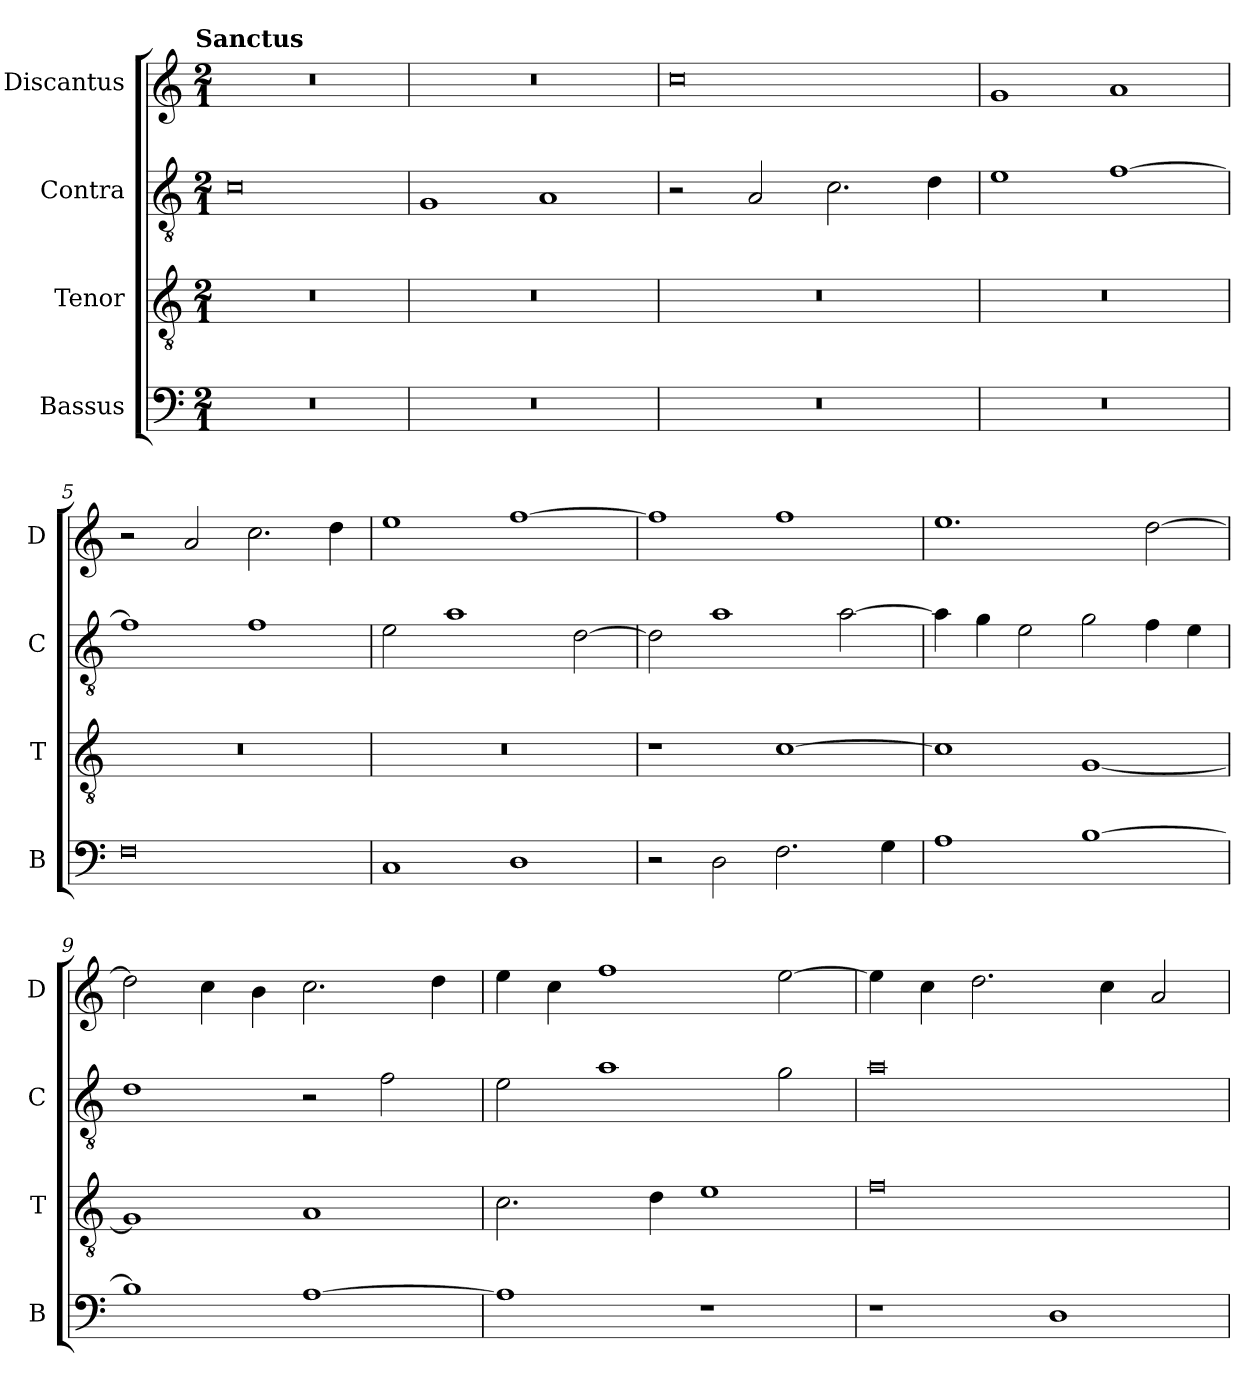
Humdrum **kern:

**kern	**kern	**kern	**kern
*part4	*part3	*part2	*part1
*staff4	*staff3	*staff2	*staff1
*I"Bassus	*I"Tenor	*I"Contra	*I"Discantus
*I'B	*I'T	*I'C	*I'D
*clefF4	*clefGv2	*clefGv2	*clefG2
*k[]	*k[]	*k[]	*k[]
!!LO:TX:omd:t=Sanctus
*M2/1	*M2/1	*M2/1	*M2/1
=1	=1	=1	=1
0r	0r	0c	0r
=2	=2	=2	=2
0r	0r	1G	0r
.	.	1A	.
=3	=3	=3	=3
0r	0r	2r	0cc
.	.	2A/	.
.	.	2.c\	.
.	.	4d\	.
=4	=4	=4	=4
0r	0r	1e	1g
.	.	[1f	1a
=5	=5	=5	=5
0F	0r	1f]	2r
.	.	.	2a/
.	.	1f	2.cc\
.	.	.	4dd\
=6	=6	=6	=6
1C	0r	2e\	1ee
.	.	1a	.
1D	.	.	[1ff
.	.	[2d\	.
=7	=7	=7	=7
2r	1r	2d\]	1ff]
2D\	.	1a	.
2.F\	[1c	.	1ff
.	.	[2a\	.
4G\	.	.	.
=8	=8	=8	=8
1A	1c]	4a\]	1.ee
.	.	4g\	.
.	.	2e\	.
[1B	[1G	2g\	.
.	.	4f\	[2dd\
.	.	4e\	.
=9	=9	=9	=9
1B]	1G]	1d	2dd\]
.	.	.	4cc\
.	.	.	4b\
[1A	1A	2r	2.cc\
.	.	2f\	.
.	.	.	4dd\
=10	=10	=10	=10
1A]	2.c\	2e\	4ee\
.	.	.	4cc\
.	.	1a	1ff
.	4d\	.	.
1r	1e	.	.
.	.	2g\	[2ee\
=11	=11	=11	=11
1r	0f	0a	4ee\]
.	.	.	4cc\
.	.	.	2.dd\
1D	.	.	.
.	.	.	4cc\
.	.	.	2a/
=	=	=	=
*-	*-	*-	*-
